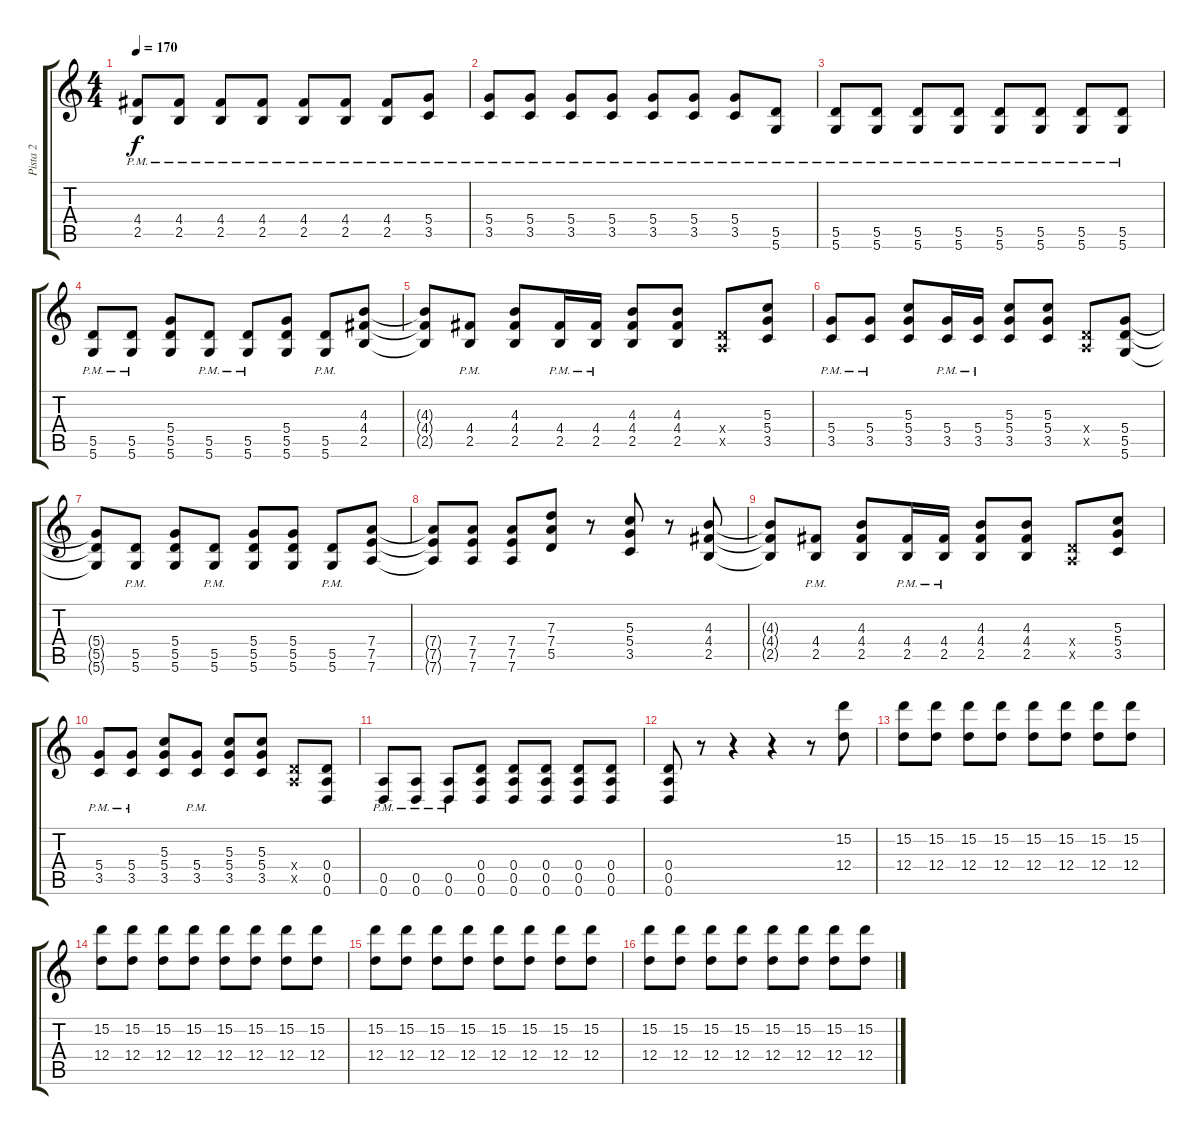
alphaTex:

\track ("Pista 2" "Pista 2") {instrument overdrivenguitar}
\staff {score tabs}
\tuning (E4 B3 G3 D3 A2 D2) {hide}
\ts (4 4)
\tempo 170
\clef g2
\ks c
(4.4{pm} 2.5{pm}).8{dy f} (4.4{pm} 2.5{pm}).8 (4.4{pm} 2.5{pm}).8 (4.4{pm} 2.5{pm}).8 (4.4{pm} 2.5{pm}).8 (4.4{pm} 2.5{pm}).8 (4.4{pm} 2.5{pm}).8 (5.4{pm} 3.5{pm}).8 |
(5.4{pm} 3.5{pm}).8 (5.4{pm} 3.5{pm}).8 (5.4{pm} 3.5{pm}).8 (5.4{pm} 3.5{pm}).8 (5.4{pm} 3.5{pm}).8 (5.4{pm} 3.5{pm}).8 (5.4{pm} 3.5{pm}).8 (5.5{pm} 5.6{pm}).8 |
(5.5{pm} 5.6{pm}).8 (5.5{pm} 5.6{pm}).8 (5.5{pm} 5.6{pm}).8 (5.5{pm} 5.6{pm}).8 (5.5{pm} 5.6{pm}).8 (5.5{pm} 5.6{pm}).8 (5.5{pm} 5.6{pm}).8 (5.5{pm} 5.6{pm}).8 |
(5.5{pm} 5.6{pm}).8 (5.5{pm} 5.6{pm}).8 (5.4 5.5 5.6).8 (5.5{pm} 5.6{pm}).8 (5.5{pm} 5.6{pm}).8 (5.4 5.5 5.6).8 (5.5{pm} 5.6{pm}).8 (4.3 4.4 2.5).8 |
(4.3{t} 4.4{t} 2.5{t}).8 (4.4{pm} 2.5{pm}).8 (4.3 4.4 2.5).8 (4.4{pm} 2.5{pm}).16 (4.4{pm} 2.5{pm}).16 (4.3 4.4 2.5).8 (4.3 4.4 2.5).8 (0.4{x} 0.5{x}).8 (5.3 5.4 3.5).8 |
(5.4{pm} 3.5{pm}).8 (5.4{pm} 3.5{pm}).8 (5.3 5.4 3.5).8 (5.4{pm} 3.5{pm}).16 (5.4{pm} 3.5{pm}).16 (5.3 5.4 3.5).8 (5.3 5.4 3.5).8 (0.4{x} 0.5{x}).8 (5.4 5.5 5.6).8 |
(5.4{t} 5.5{t} 5.6{t}).8 (5.5{pm} 5.6{pm}).8 (5.4 5.5 5.6).8 (5.5{pm} 5.6{pm}).8 (5.4 5.5 5.6).8 (5.4 5.5 5.6).8 (5.5{pm} 5.6{pm}).8 (7.4 7.5 7.6).8 |
(7.4{t} 7.5{t} 7.6{t}).8 (7.4 7.5 7.6).8 (7.4 7.5 7.6).8 (7.3 7.4 5.5).8 r.8 (5.3 5.4 3.5).8 r.8 (4.3 4.4 2.5).8 |
(4.3{t} 4.4{t} 2.5{t}).8 (4.4{pm} 2.5{pm}).8 (4.3 4.4 2.5).8 (4.4{pm} 2.5{pm}).16 (4.4{pm} 2.5{pm}).16 (4.3 4.4 2.5).8 (4.3 4.4 2.5).8 (0.4{x} 0.5{x}).8 (5.3 5.4 3.5).8 |
(5.4{pm} 3.5{pm}).8 (5.4{pm} 3.5{pm}).8 (5.3 5.4 3.5).8 (5.4{pm} 3.5{pm}).8 (5.3 5.4 3.5).8 (5.3 5.4 3.5).8 (0.4{x} 0.5{x}).8 (0.4 0.5 0.6).8 |
(0.5{pm} 0.6{pm}).8 (0.5{pm} 0.6{pm}).8 (0.5{pm} 0.6{pm}).8 (0.4 0.5 0.6).8 (0.4 0.5 0.6).8 (0.4 0.5 0.6).8 (0.4 0.5 0.6).8 (0.4 0.5 0.6).8 |
(0.4 0.5 0.6).8 r.8 r.4 r.4 r.8 (15.2 12.4).8{volume 10 balance 8} |
(15.2 12.4).8 (15.2 12.4).8 (15.2 12.4).8 (15.2 12.4).8 (15.2 12.4).8 (15.2 12.4).8 (15.2 12.4).8 (15.2 12.4).8 |
(15.2 12.4).8 (15.2 12.4).8 (15.2 12.4).8 (15.2 12.4).8 (15.2 12.4).8 (15.2 12.4).8 (15.2 12.4).8 (15.2 12.4).8 |
(15.2 12.4).8 (15.2 12.4).8 (15.2 12.4).8 (15.2 12.4).8 (15.2 12.4).8 (15.2 12.4).8 (15.2 12.4).8 (15.2 12.4).8 |
(15.2 12.4).8 (15.2 12.4).8 (15.2 12.4).8 (15.2 12.4).8 (15.2 12.4).8 (15.2 12.4).8 (15.2 12.4).8 (15.2 12.4).8
